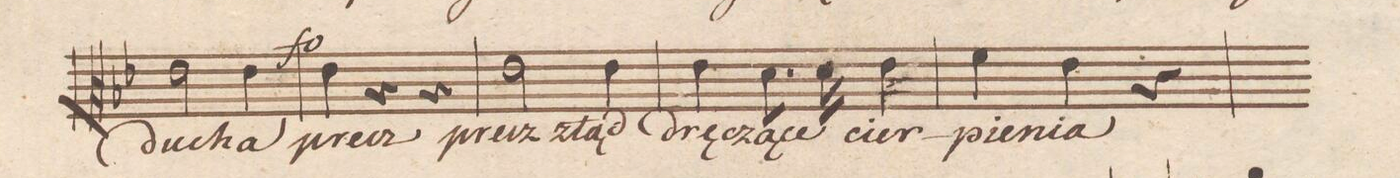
**kern	**text	**dynam
*I"Alto.	*	*
*clefC3	*	*
*k[b-e-]	*	*
*met(C.|)	*	*
*M3/4	*	*
2e-\	du-	.
4e-\	-cha	.
=88	=88	=88
4e-\	precz	f
4r	.	.
4r	.	.
=89	=89	=89
2e-\	precz	.
4e-\	ztąd	.
=90	=90	=90
4e-\	drę-	.
8.d\	-czą-	.
16d\	-ce	.
4e-\	cier-	.
=91	=91	=91
4f\	-pie-	.
4e-\	-nia	.
4r	.	.
=92	=92	=92
*-	*-	*-
